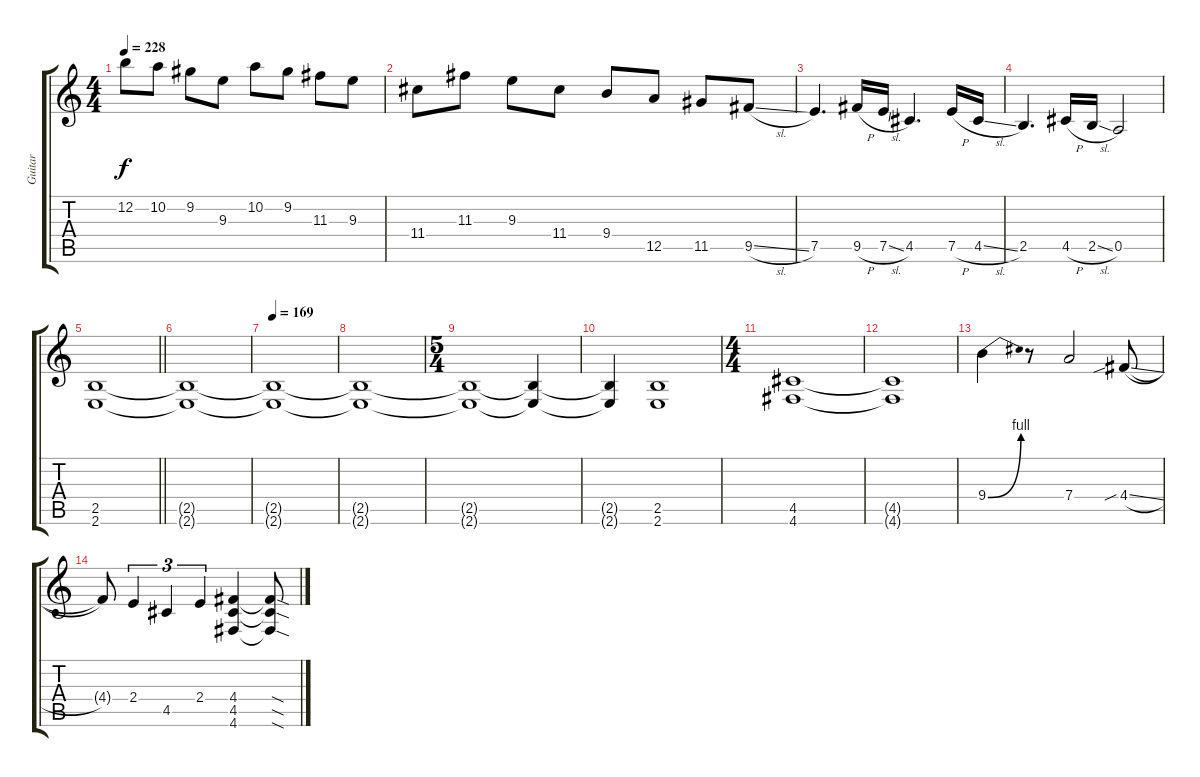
\track ("Guitar" "Guitar") {instrument distortionguitar}
\staff {score tabs}
\tuning (E4 B3 G3 D3 A2 D2) {hide}
\ts (4 4)
\tempo 228
\clef g2
\ks c
12.2.8{dy f} 10.2.8 9.2.8 9.3.8 10.2.8 9.2.8 11.3.8 9.3.8 |
11.4.8 11.3.8 9.3.8 11.4.8 9.4.8 12.5.8 11.5.8 9.5{sl}.8 |
7.5.4{d} 9.5{h}.16 7.5{sl}.16 4.5.4{d} 7.5{h}.16 4.5{sl}.16 |
2.5.4{d} 4.5{h}.16 2.5{sl}.16 0.5.2 |
\barLineRight lightlight
(2.5 2.6).1 |
(2.5{t} 2.6{t}).1 |
\tempo 169
(2.5{t} 2.6{t}).1 |
(2.5{t} 2.6{t}).1 |
\ts (5 4)
(2.5{t} 2.6{t}).1 (2.5{t} 2.6{t}).4 |
(2.5{t} 2.6{t}).4 (2.5 2.6).1 |
\ts (4 4)
(4.5 4.6).1 |
(4.5{t} 4.6{t}).1 |
9.4{be (bend 0 0 60 4)}.4 r.8 7.4.2 4.4{sib sl}.8 |
4.4{t}.8 2.4.4{tu (3 2)} 4.5.4{tu (3 2)} 2.4.4{tu (3 2)} (4.4 4.5 4.6).4 (4.4{sod t} 4.5{sod t} 4.6{sod t}).8
